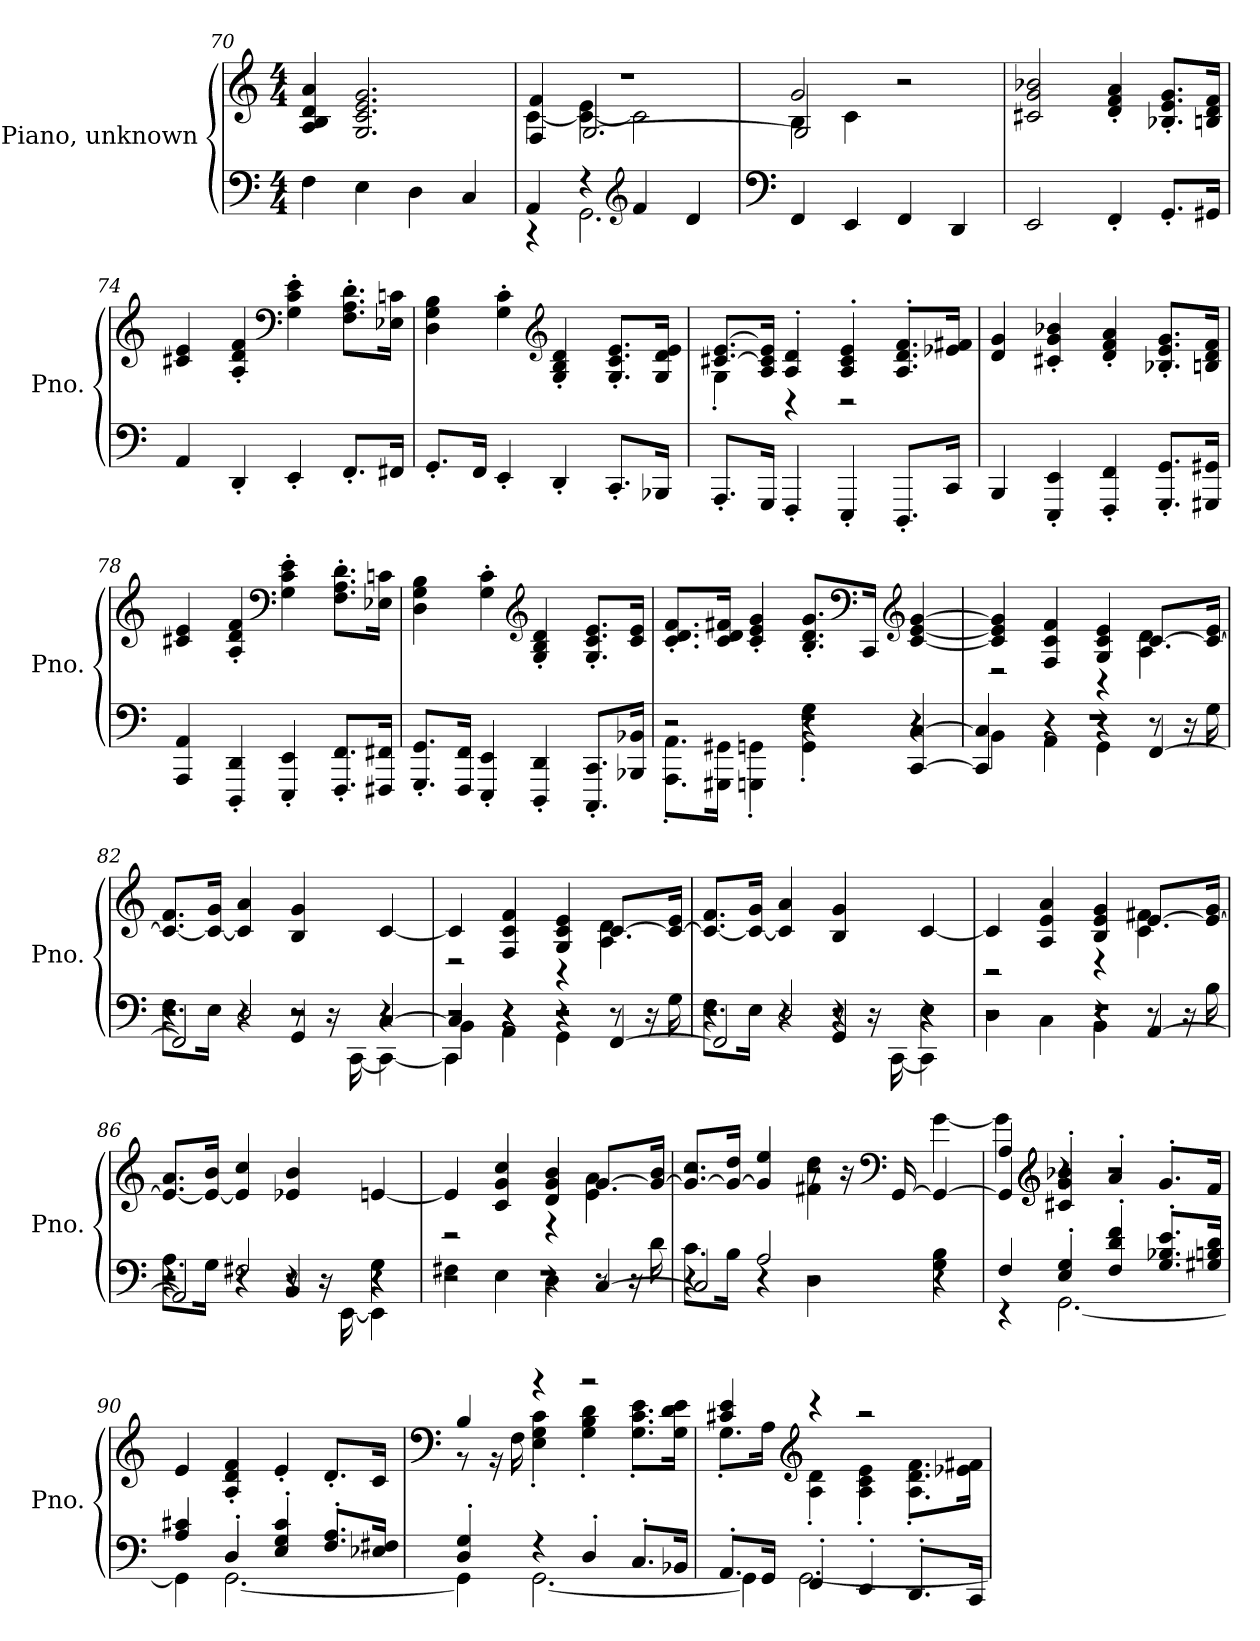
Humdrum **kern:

**kern	**kern
*part1	*part1
*staff2	*staff1
*I"Piano, unknown	*
*I'Pno.	*
!!LO:LB:g=z
*clefF4	*clefG2
*k[]	*k[]
*M4/4	*M4/4
=70	=70
4F\	4A/ 4B/ 4d/ 4a/
4E\	2.G/ 2.c/ 2.e/ 2.g/
4D\	.
4C/	.
=71	=71
*^	*^
*	*	*	*^
4AA/	4r	1r	[4c\	4F/ 4f/
4r	2.GG\	.	4c\_ 4e\	[2.G/
*clefG2	*	*	*	*
4f/	.	.	2c\]	.
4d/	.	.	.	.
*v	*v	*	*	*
=72	=72	=72	=72
*clefF4	*	*	*
4FF/	2g/	4B\	2G/]
4EE/	.	4c\	.
4FF/	2r	2r	2r
4DD/	.	.	.
*	*v	*v	*v
=73	=73
2EE/	2c#X/ 2g/ 2b-X/
4FF'/	4d/' 4f/' 4a/'
8.GG'/L	8.B-X/' 8.e/' 8.g/'L
16GG#X/Jk	16Bn/ 16d/ 16f/Jk
=74	=74
4AA/	4c#X/ 4e/
4DD'/	4A/' 4d/' 4f/'
*	*clefF4
4EE'/	4G\' 4c#\' 4e\'
8.FF'/L	8.F\' 8.A\' 8.d\'L
16FF#X/Jk	16E-X\ 16cn\Jk
!!LO:LB:g=z
=75	=75
8.GG'/L	4D\ 4G\ 4B\
16FF/Jk	.
4EE'/	4G\' 4c\'
*	*clefG2
4DD'/	4G/' 4B/' 4d/'
8.CC'/L	8.G/' 8.c/' 8.e/'L
16BBB-X/Jk	16G/ 16d/ 16e/Jk
=76	=76
*	*^
8.AAA'/L	[8.c#X/ [8.e/L	4G'\
16GGG/Jk	16A/ 16c#/] 16e/]Jk	.
4FFF'/	4A/' 4d/'	4r
4EEE'/	4A/' 4c#/' 4e/'	2r
8.DDD'/L	8.A/' 8.d/' 8.f/'L	.
16CC/Jk	16e-X/ 16f#X/Jk	.
*	*v	*v
=77	=77
4BBB/	4d/ 4g/
4EEE/' 4EE/'	4c#X/' 4g/' 4b-X/'
4FFF/' 4FF/'	4d/' 4f/' 4a/'
8.GGG/' 8.GG/'L	8.B-X/' 8.e/' 8.g/'L
16GGG#X/ 16GG#X/Jk	16Bn/ 16d/ 16f/Jk
=78	=78
4AAA/ 4AA/	4c#X/ 4e/
4DDD/' 4DD/'	4A/' 4d/' 4f/'
*	*clefF4
4EEE/' 4EE/'	4G\' 4c#\' 4e\'
8.FFF/' 8.FF/'L	8.F\' 8.A\' 8.d\'L
16FFF#X/ 16FF#X/Jk	16E-X\ 16cn\Jk
!!LO:PB:g=z
=79	=79
8.GGG/' 8.GG/'L	4D\ 4G\ 4B\
16FFF/ 16FF/Jk	.
4EEE/' 4EE/'	4G\' 4c\'
*	*clefG2
4DDD/' 4DD/'	4G/' 4B/' 4d/'
8.CCC/' 8.CC/'L	8.G/' 8.c/' 8.e/'L
16BBB-X/ 16BB-X/Jk	16c/ 16e/Jk
=80	=80
*^	*
*	*^	*
1r	8.AAA\' 8.AA\'L	2r	8.c/' 8.d/' 8.f/'L
.	16GGG#X\ 16GG#X\Jk	.	16c/ 16d/ 16f#X/Jk
.	4GGGn\' 4GGn\'	.	4c/' 4e/' 4g/'
.	4GG\' 4G\'	4r	8.B/' 8.d/' 8.g/'L
*	*	*	*clefF4
.	.	.	16CC/Jk
*	*	*	*clefG2
.	4r	[4CC/ [4C/	[4c/ [4e/ [4g/
=81	=81	=81	=81
*	*	*	*^
1r	4BB\	4CC/] 4C/]	4c/] 4e/] 4g/]	2r
.	4AA\	4r	4F/ 4c/ 4f/	.
.	4GG\	4r	4G/ 4c/ 4e/	4r
.	8r	[4FF/	[8.c/L	4A\ 4d\
.	16r	.	.	.
.	16G\	.	16c/_ 16e/Jk	.
*	*	*	*v	*v
=82	=82	=82	=82
*	*	*^	*
4r	8.F\L	2FF/]	2r	8.c/_ 8.f/L
.	16E\Jk	.	.	16c/_ 16g/Jk
2D/	4r	.	.	4c/] 4a/
.	2r	4GG/	8r	4B/ 4g/
.	.	.	16r	.
.	.	.	[16CC\	.
[4C/	.	4r	4CC\_	[4c/
!!LO:LB:g=z
=83	=83	=83	=83	=83
*	*	*	*	*^
4C/]	4BB\	2r	4CC\]	4c/]	2r
4r	4AA\	.	4r	4F/ 4c/ 4f/	.
2r	4GG\	4r	2r	4G/ 4c/ 4e/	4r
.	8r	[4FF/	.	[8.c/L	4A\ 4d\
.	16r	.	.	.	.
.	16G\	.	.	16c/_ 16e/Jk	.
*	*	*	*	*v	*v
=84	=84	=84	=84	=84
4r	8.F\L	2FF/]	2r	8.c/_ 8.f/L
.	16E\Jk	.	.	16c/_ 16g/Jk
2D/	4r	.	.	4c/] 4a/
.	4r	4GG/	8r	4B/ 4g/
.	.	.	16r	.
.	.	.	[16CC\	.
4r	4E\	4r	4CC\]	[4c/
*	*	*v	*v	*
=85	=85	=85	=85
*	*	*	*^
1r	4D\	2r	4c/]	2r
.	4C\	.	4A/ 4e/ 4a/	.
.	4BB\	4r	4B/ 4e/ 4g/	4r
.	8r	[4AA/	[8.e/L	4c\ 4f#X\
.	16r	.	.	.
.	16B\	.	16e/_ 16g/Jk	.
*	*	*	*v	*v
=86	=86	=86	=86
*	*	*^	*
4r	8.A\L	2AA/]	2r	8.e/_ 8.a/L
.	16G\Jk	.	.	16e/_ 16b/Jk
2F#X/	4r	.	.	4e/] 4cc/
.	4r	4BB/	8r	4e-X/ 4b/
.	.	.	16r	.
.	.	.	[16EE\	.
4r	4G\	4r	4EE\]	[4en/
*	*	*v	*v	*
!!LO:LB:g=z
=87	=87	=87	=87
*	*	*	*^
1r	4F#X\	2r	4e/]	2r
.	4E\	.	4c/ 4g/ 4cc/	.
.	4D\	4r	4d/ 4g/ 4b/	4r
.	8r	[4C/	[8.g/L	4e\ 4a\
.	16r	.	.	.
.	16d\	.	16g/_ 16b/Jk	.
=88	=88	=88	=88	=88
*	*	*	*	*^
4r	8.c\L	2C/]	8.g/_ 8.cc/L	2r	2r
.	16B\Jk	.	16g/_ 16dd/Jk	.	.
2A/	4r	.	4g/] 4ee/	.	.
.	4D\	2r	2r	4f#X\ 4dd\	8r
.	.	.	.	.	16r
*	*	*	*clefF4	*	*
.	.	.	.	.	[16GG/
4r	4G\ 4B\	.	.	[4g\	4GG/_
*	*v	*v	*	*	*
=89	=89	=89	=89	=89
4F/	4r	4A/	4g\]	4GG/]
*	*	*clefG2	*	*
4E/' 4G/'	[2.GG\	4c#X/' 4g/' 4b-X/'	4r	4r
4F/' 4d/' 4f/'	.	4a'/	2r	2r
8.G/' 8.B-X/' 8.e/'L	.	8.g'/L	.	.
16G#X/ 16Bn/ 16d/Jk	.	16f/Jk	.	.
*	*	*v	*v	*v
=90	=90	=90
4A/ 4c#X/	4GG\]	4e/
4D'/	[2.GG\	4A/' 4d/' 4f/'
4E/' 4G/' 4c#/'	.	4e'/
8.F/' 8.A/'L	.	8.d'/L
16E-X/ 16F#X/Jk	.	16c/Jk
!!LO:LB:g=z
=91	=91	=91
*	*	*clefF4
*	*	*^
4D/' 4G/'	4GG\]	4B/	8r
.	.	.	16r
.	.	.	16F\
4r	[2.GG\	4r	4E\' 4G\' 4c\'
4D'/	.	2r	4G\' 4B\' 4d\'
8.C'/L	.	.	8.G\' 8.c\' 8.e\'L
16BB-X/Jk	.	.	16G\ 16d\ 16e\Jk
=92	=92	=92	=92
8.AA'/L	4GG\]	4c#X/ 4e/	8.G'\L
16GG/Jk	.	.	16A\Jk
*	*	*clefG2	*
4FF'/	[2.GG\	4r	4A\' 4d\'
4EE'/	.	2r	4A\' 4c#\' 4e\'
8.DD'/L	.	.	8.A\' 8.d\' 8.f\'L
16CC/Jk	.	.	16e-X\ 16f#X\Jk
*v	*v	*	*
*	*v	*v
=	=
*-	*-
